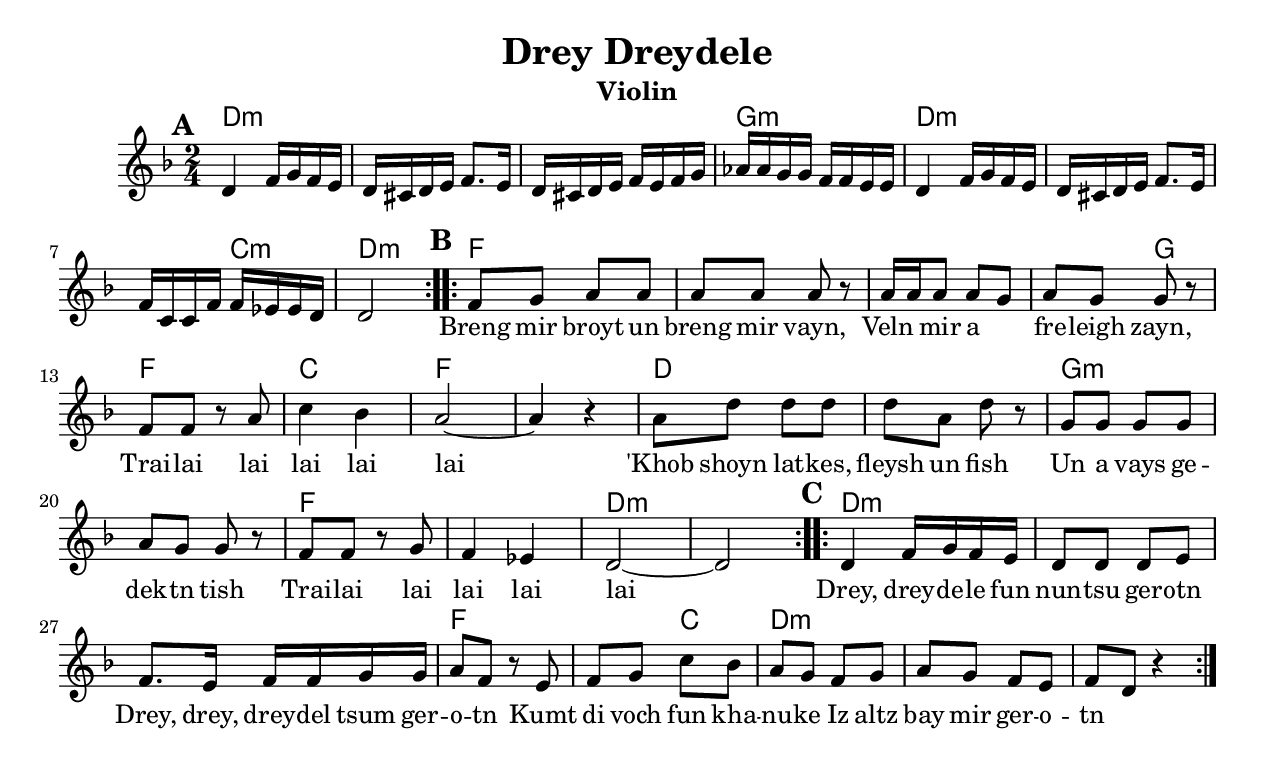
\version "2.18.0"
\include "english.ly"
\paper{
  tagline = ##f
  print-all-headers = ##t
  #(set-paper-size "letter")
}
date = #(strftime "%d-%m-%Y" (localtime (current-time)))

%\markup{ \italic{ " Updated " \date  }

%\markup{ Got something to say? }

%#################################### Melody ########################
melody = \relative c' {
  \clef treble
  \key d \minor
  \time 2/4
  \set Score.markFormatter = #format-mark-box-alphabet

  %\partial 16*3 a16 d f   %lead in notes

  \repeat volta 2{
  \mark \default
    d4  f16 g f e
    d16 cs d e f8. e16|
    d16 cs d e f e f g|
    af16 af g g  f f e e |

    d4 f16 g f e|
    d16 cs d e f8. e16|
    f16 c c f f ef ef d|
    d2
  }
  %\alternative { { }{ } }

  \repeat volta 2{
  \mark \default
    f8 g a a
    a8 a a r
    a16 a a8 a g
    a8 g g r|

    f8 f r a
    c4 bf
    a2~
    a4 r|

    a8 d d d
    d8 a d r
    g, g g g
    a8 g g r

    f8 f r g
    f4 ef
    d2~
    d2|
  }
  % \alternative { { }{ } }
  \repeat volta 2{
  \mark \default
    d4 f16 g f e
    d8 d d e
    f8. e16 f f g g|
    a8 f r e|

    f8 g c bf
    a8 g f g
    a8 g f e
    f8 d r4

  }

}
%################################# Lyrics #####################
\addlyrics{
  \repeat unfold 47 \skip1
  Breng mir broyt un breng mir vayn,
  Veln  \skip2 mir a \skip2 fre -- leigh zayn,
  Trai -- lai lai lai lai lai
  'Khob shoyn lat -- kes, fleysh un fish
  Un a vays ge -- dek -- tn tish
  Trai -- lai lai lai lai lai

  Drey, drey --  de -- le fun nun -- tsu ger -- otn
  Drey, drey, drey -- del tsum ger -- o -- tn
  Kumt di voch fun kha -- nu -- ke
  Iz altz bay mir ger -- o -- tn

}

%################################# Chords #######################
harmonies = \chordmode {
  d2*3:m
  %r2*2
  g2:m
  d4*5:m
  %r4*3
  c4:m
  d2:m
  %b part
  f4*7
  %r4*5
  g4
  f2
  c2
  f2*2
  %r2
  d2*2
  %r2
  g2*2:m
  %r2
  f2*2
  %r2
  d2*2:m
  %r2
  %C part
  d2*3:m
  %r2*2
  f4*3
  %r4
  c4
  d2*2:m
  %r2*2


}

\score {
  <<
    \new ChordNames {
      \set chordChanges = ##f
      \harmonies
    }
    \new Staff
    \melody
  >>
  \header{
    title= "Drey Dreydele"
    subtitle=""
    composer= ""
    instrument = "Violin"
    arranger= ""
  }
  \layout{indent = 1.0\cm}
  \midi { }
}


%{
convert-ly (GNU LilyPond) 2.14.2 Processing `'...  Applying
conversion: 2.12.3, 2.13.0, 2.13.1, 2.13.4, 2.13.10, 2.13.16, 2.13.18,
2.13.20, 2.13.29, 2.13.31, 2.13.36, 2.13.39, 2.13.40, 2.13.42,
2.13.44, 2.13.46, 2.13.48, 2.13.51, 2.14.0
%}
